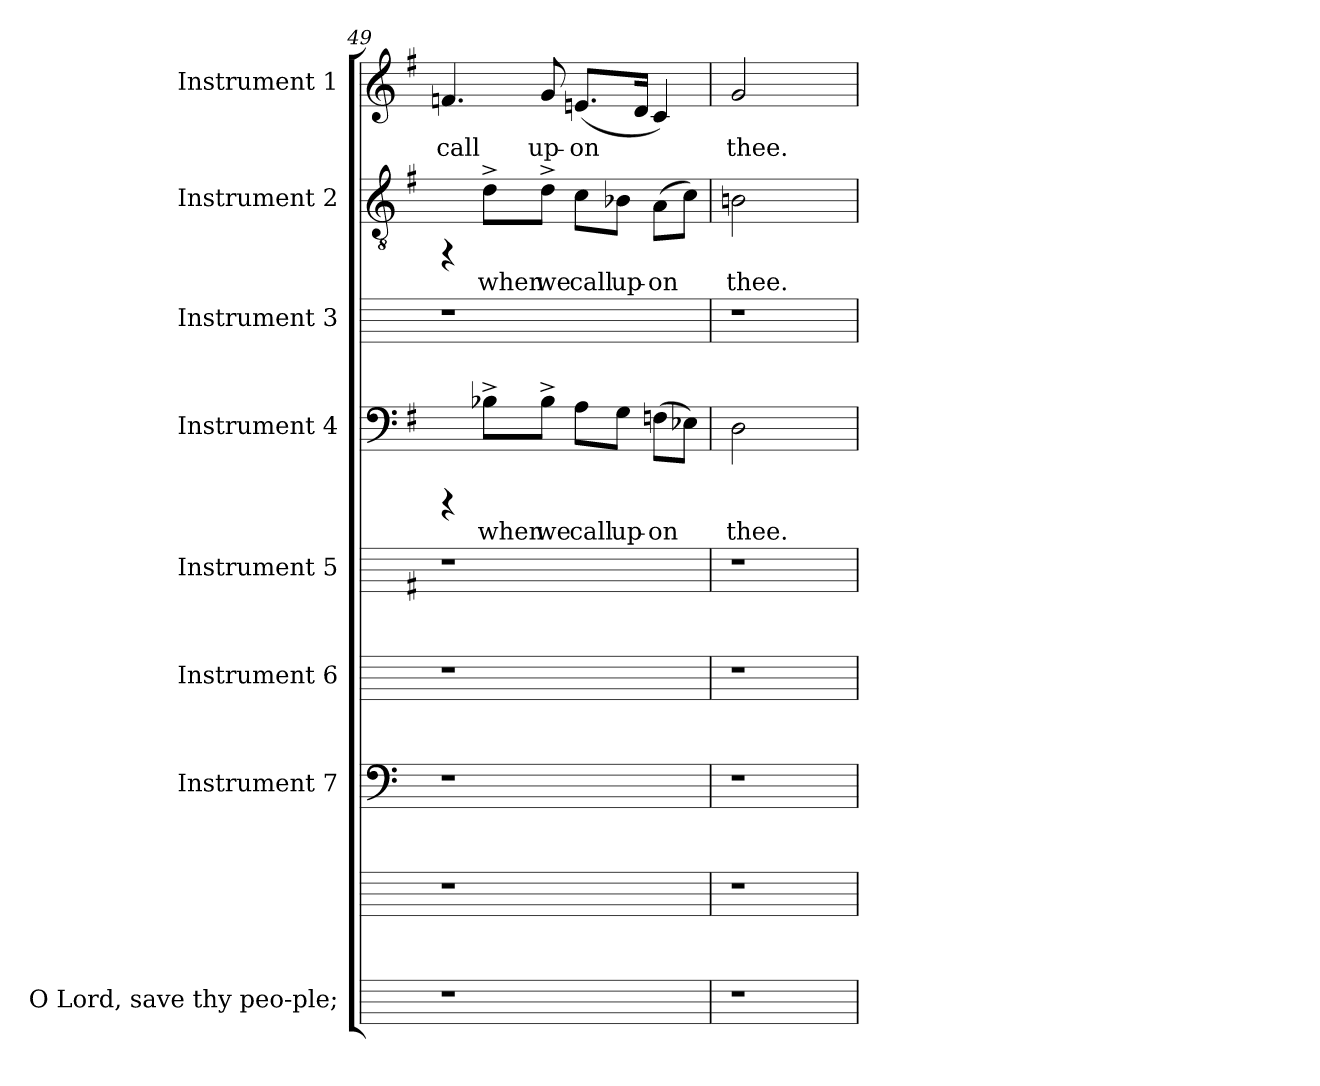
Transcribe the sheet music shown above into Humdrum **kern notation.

**kern	**kern	**kern	**kern	**kern	**kern	**text	**kern	**kern	**text	**kern	**text
*part9	*part8	*part7	*part6	*part5	*part4	*part4	*part3	*part2	*part2	*part1	*part1
*staff9	*staff8	*staff7	*staff6	*staff5	*staff4	*staff4	*staff3	*staff2	*staff2	*staff1	*staff1
*I"O Lord, save thy peo-ple;	*	*I"Instrument 7	*I"Instrument 6	*I"Instrument 5	*I"Instrument 4	*	*I"Instrument 3	*I"Instrument 2	*	*I"Instrument 1	*
!!LO:LB:g=z
*	*	*clefF4	*	*	*clefF4	*	*	*clefGv2	*	*clefG2	*
*	*	*	*	*ITrd-3c-5	*	*	*	*ITrd-3c-5	*	*ITrd-3c-5	*
*k[]	*k[]	*k[]	*k[]	*k[]	*k[f#]	*	*k[]	*k[]	*	*k[]	*
*C:	*C:	*C:	*C:	*C:	*G:	*	*C:	*C:	*	*C:	*
=49	=49	=49	=49	=49	=49	=49	=49	=49	=49	=49	=49
!	!	!	!	!	!	!	!	!	!	!	!LO:LY:b:cj
1r	1r	1r	1r	1r	4rCCC	.	1r	4rFF	.	4.b-X/	call
!	!	!	!	!	!	!LO:LY:b:cj	!	!	!LO:LY:b:cj	!	!
.	.	.	.	.	8B-X^>\L	when	.	8g^>\L	when	.	.
!	!	!	!	!	!	!LO:LY:b:cj	!	!	!LO:LY:b:cj	!	!LO:LY:b:cj
.	.	.	.	.	8B-^>\J	we	.	8g^>\J	we	8cc/	up-
!	!	!	!	!	!	!LO:LY:b:cj	!	!	!LO:LY:b:cj	!	!LO:LY:b:cj
.	.	.	.	.	8A\L	call	.	8f\L	call	(<8.an/L	-on
!	!	!	!	!	!	!LO:LY:b:cj	!	!	!LO:LY:b:cj	!	!
.	.	.	.	.	8G\J	up-	.	8e-X\J	up-	.	.
!	!	!	!	!	!	!	!	!	!	!	!LO:LY:b:cj
.	.	.	.	.	.	.	.	.	.	16g/J	.
!	!	!	!	!	!	!LO:LY:b:cj	!	!	!LO:LY:b:cj	!	!LO:LY:b:cj
.	.	.	.	.	(>8Fn\L	-on	.	(>8d\L	-on	4f/)	.
!	!	!	!	!	!	!LO:LY:b:cj	!	!	!LO:LY:b:cj	!	!
.	.	.	.	.	8E-X\J)	.	.	8f\J)	.	.	.
=50	=50	=50	=50	=50	=50	=50	=50	=50	=50	=50	=50
!	!	!	!	!	!	!LO:LY:b:cj	!	!	!LO:LY:b:cj	!	!LO:LY:b:cj
1r	1r	1r	1r	1r	2D\	thee.	1r	2en\	thee.	2cc/	thee.
.	.	.	.	.	2ryy	.	.	2ryy	.	2ryy	.
=	=	=!	=	=!	=!	=!	=!	=!	=!	=!	=!
*-	*-	*-	*-	*-	*-	*-	*-	*-	*-	*-	*-
